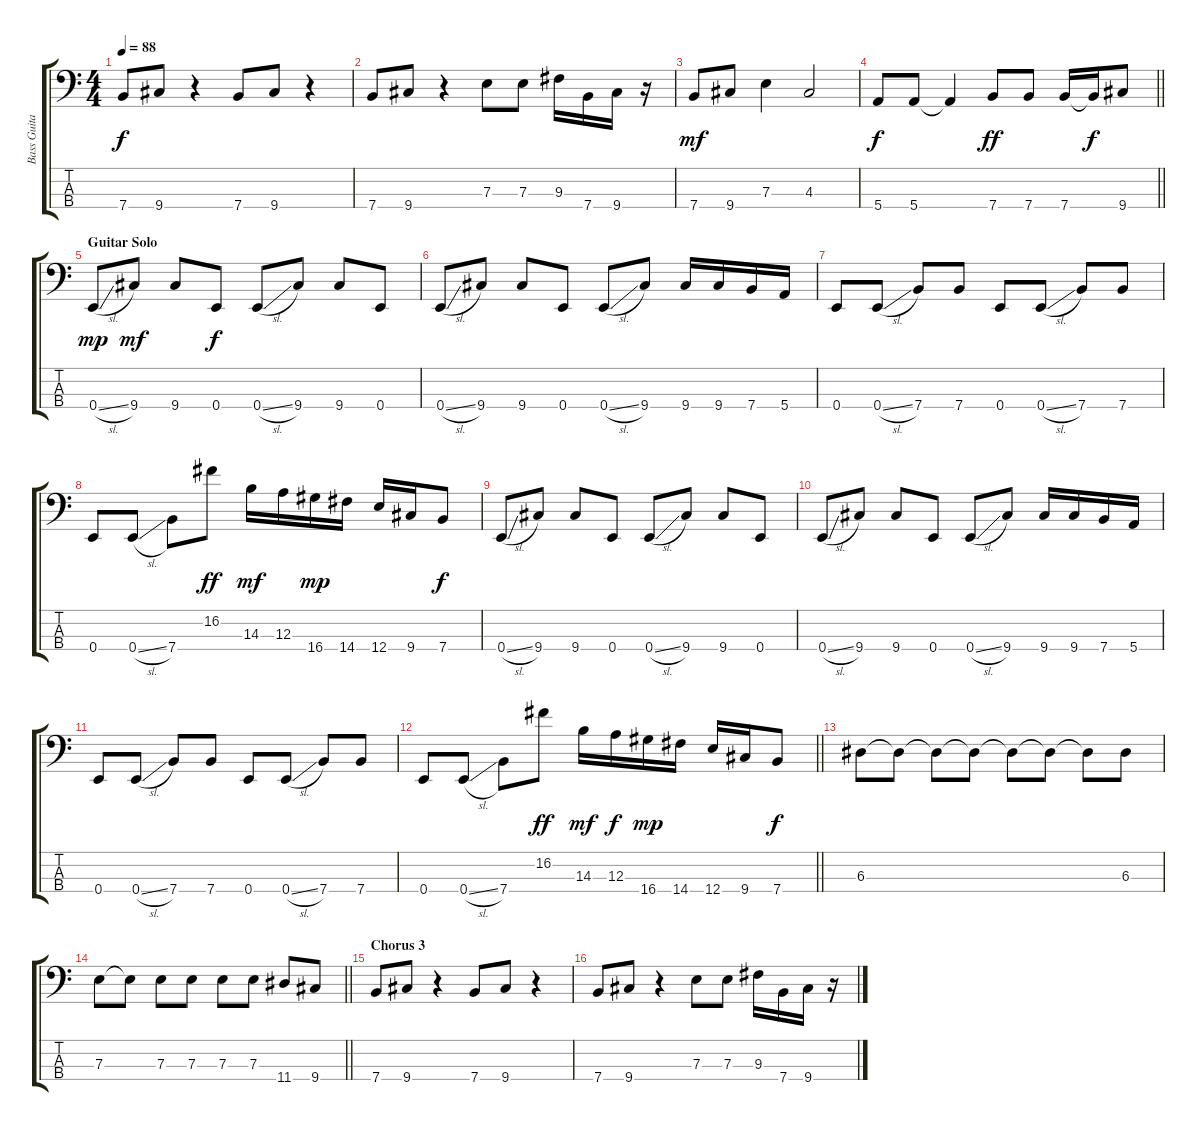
\track ("Bass Guitar" "Bass Guita") {instrument electricbassfinger}
\staff {score tabs}
\tuning (G2 D2 A1 E1) {hide}
\ts (4 4)
\tempo 88
\clef f4
\ks c
7.4.8{dy f} 9.4.8 r.4 7.4.8 9.4.8 r.4 |
7.4.8 9.4.8 r.4 7.3.8 7.3.8 9.3.16 7.4.16 9.4.16 r.16 |
7.4.8{dy mf} 9.4.8 7.3.4 4.3.2 |
\barLineRight lightlight
5.4.8{dy f} 5.4.8 5.4{t}.4 7.4.8{dy ff} 7.4.8 7.4.16 7.4{t}.16{dy f} 9.4.8 |
\section ("" "Guitar Solo")
0.4{sl}.8{dy mp volume 14} 9.4.8{dy mf} 9.4.8 0.4.8{dy f} 0.4{sl}.8 9.4.8 9.4.8 0.4.8 |
0.4{sl}.8 9.4.8 9.4.8 0.4.8 0.4{sl}.8 9.4.8 9.4.16 9.4.16 7.4.16 5.4.16 |
0.4.8 0.4{sl}.8 7.4.8 7.4.8 0.4.8 0.4{sl}.8 7.4.8 7.4.8 |
0.4.8 0.4{sl}.8 7.4.8 16.2.8{dy ff} 14.3.16{dy mf} 12.3.16 16.4.16{dy mp} 14.4.16 12.4.16 9.4.16 7.4.8{dy f} |
0.4{sl}.8{volume 14} 9.4.8 9.4.8 0.4.8 0.4{sl}.8 9.4.8 9.4.8 0.4.8 |
0.4{sl}.8 9.4.8 9.4.8 0.4.8 0.4{sl}.8 9.4.8 9.4.16 9.4.16 7.4.16 5.4.16 |
0.4.8 0.4{sl}.8 7.4.8 7.4.8 0.4.8 0.4{sl}.8 7.4.8 7.4.8 |
\barLineRight lightlight
0.4.8 0.4{sl}.8 7.4.8 16.2.8{dy ff} 14.3.16{dy mf} 12.3.16{dy f} 16.4.16{dy mp} 14.4.16 12.4.16 9.4.16 7.4.8{dy f} |
6.3.8 6.3{t}.8 6.3{t}.8 6.3{t}.8 6.3{t}.8 6.3{t}.8 6.3{t}.8 6.3.8 |
\barLineRight lightlight
7.3.8 7.3{t}.8 7.3.8 7.3.8 7.3.8 7.3.8 11.4.8 9.4.8 |
\section ("" "Chorus 3")
7.4.8 9.4.8 r.4 7.4.8 9.4.8 r.4 |
7.4.8 9.4.8 r.4 7.3.8 7.3.8 9.3.16 7.4.16 9.4.16 r.16
